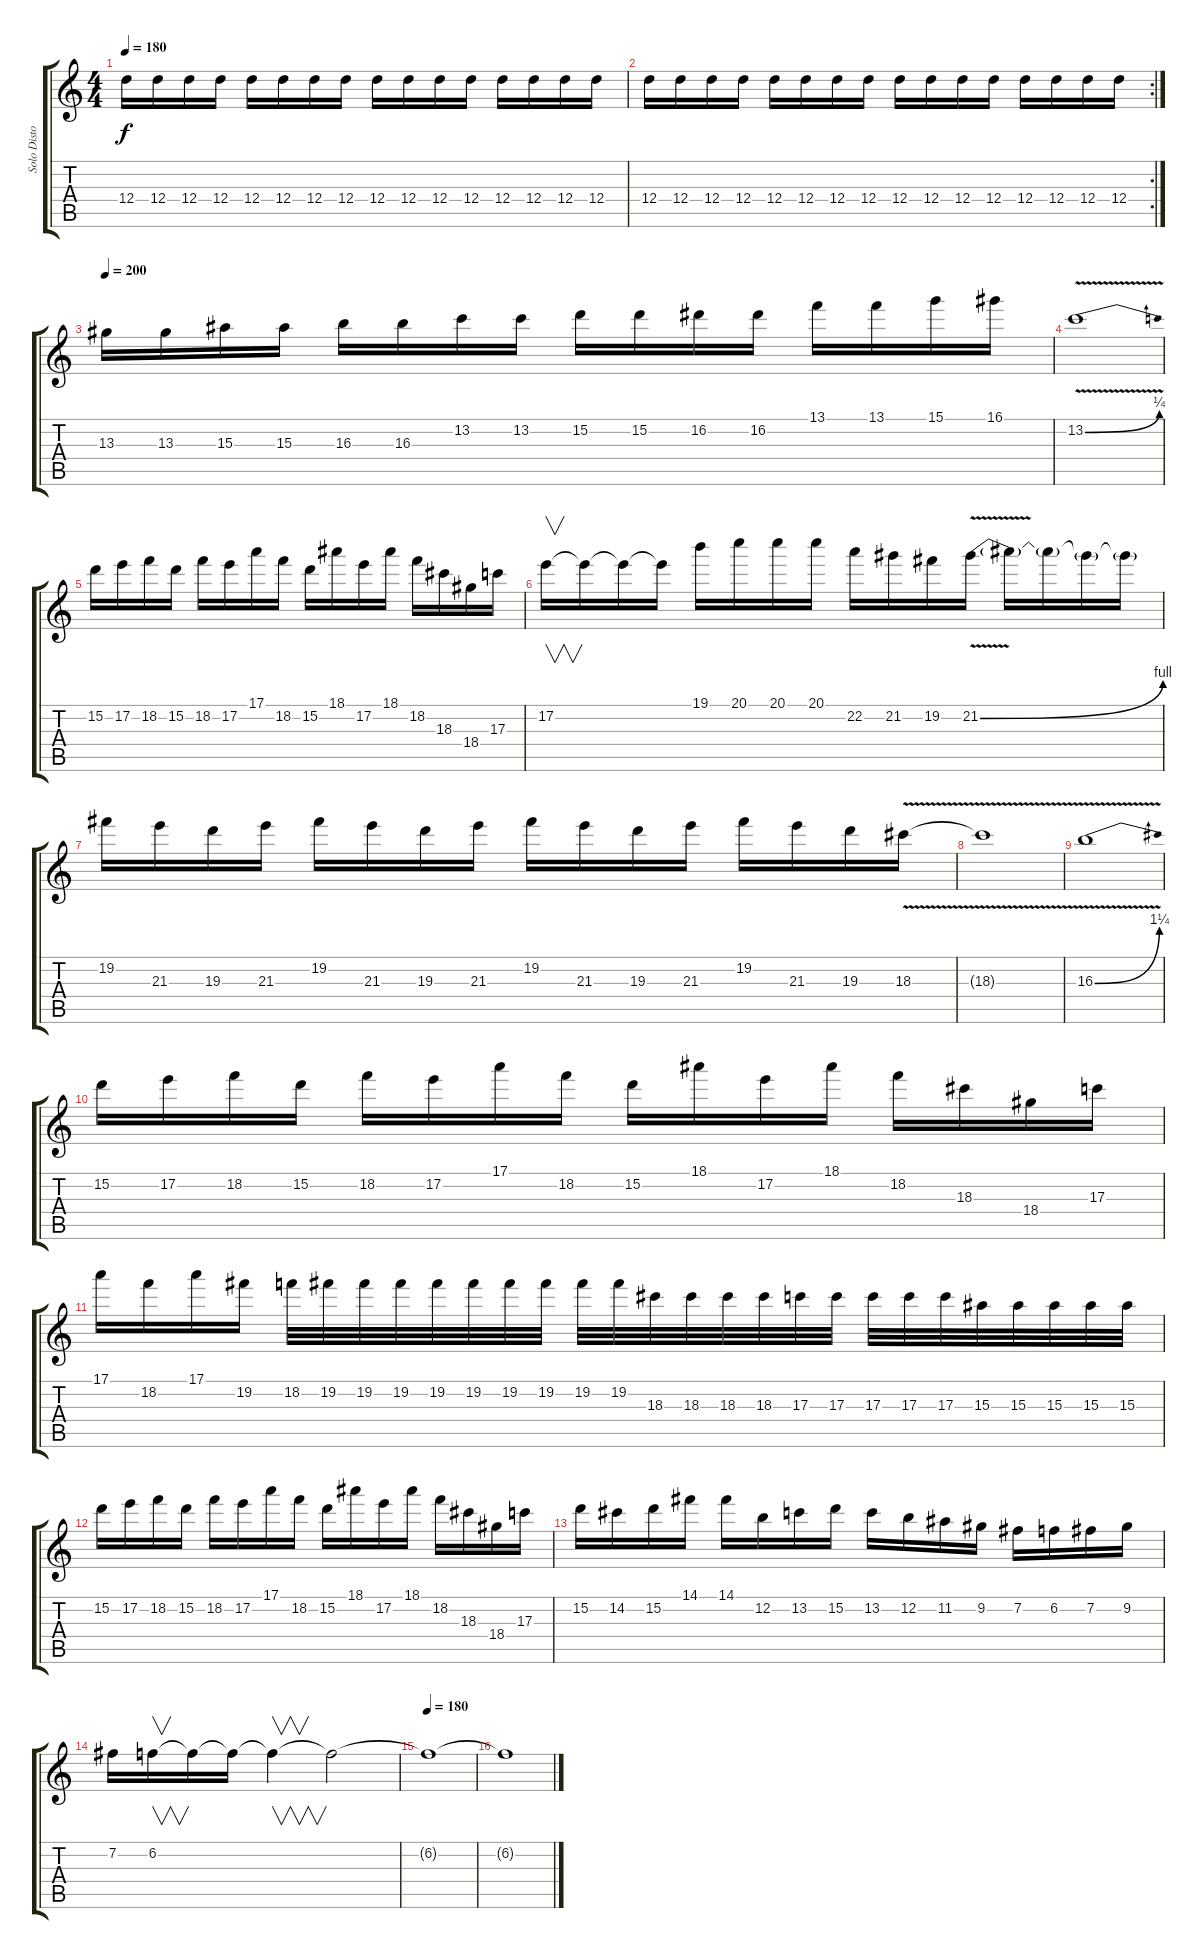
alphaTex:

\track ("Solo Distortion Gtr." "Solo Disto") {instrument distortionguitar}
\staff {score tabs}
\tuning (E4 B3 G3 D3 A2 E2) {hide}
\ts (4 4)
\tempo 180
\clef g2
\ks c
12.4.16{dy f} 12.4.16 12.4.16 12.4.16 12.4.16 12.4.16 12.4.16 12.4.16 12.4.16 12.4.16 12.4.16 12.4.16 12.4.16 12.4.16 12.4.16 12.4.16 |
\rc 2
12.4.16 12.4.16 12.4.16 12.4.16 12.4.16 12.4.16 12.4.16 12.4.16 12.4.16 12.4.16 12.4.16 12.4.16 12.4.16 12.4.16 12.4.16 12.4.16 |
\tempo 200
13.3.16{volume 16} 13.3.16 15.3.16 15.3.16 16.3.16 16.3.16 13.2.16 13.2.16 15.2.16 15.2.16 16.2.16 16.2.16 13.1.16 13.1.16 15.1.16 16.1.16 |
13.2{be (bend 0 0 60 1) v}.1 |
15.2.16 17.2.16 18.2.16 15.2.16 18.2.16 17.2.16 17.1.16 18.2.16 15.2.16 18.1.16 17.2.16 18.1.16 18.2.16 18.3.16 18.4.16 17.3.16 |
17.2.16{v} 17.2{t}.16 17.2{t}.16 17.2{t}.16 19.1.16 20.1.16 20.1.16 20.1.16 22.2.16 21.2.16 19.2.16 21.2{be (bend 0 0 60 4) v}.16 21.2{t}.16 21.2{t}.16 21.2{t}.16 21.2{t}.16 |
19.2.16 21.3.16 19.3.16 21.3.16 19.2.16 21.3.16 19.3.16 21.3.16 19.2.16 21.3.16 19.3.16 21.3.16 19.2.16 21.3.16 19.3.16 18.3{v}.16 |
18.3{t}.1 |
16.3{be (bend 0 0 60 5) v}.1 |
15.2.16 17.2.16 18.2.16 15.2.16 18.2.16 17.2.16 17.1.16 18.2.16 15.2.16 18.1.16 17.2.16 18.1.16 18.2.16 18.3.16 18.4.16 17.3.16 |
17.1.16 18.2.16 17.1.16 19.2.16 18.2.32 19.2.32 19.2.32 19.2.32 19.2.32 19.2.32 19.2.32 19.2.32 19.2.32 19.2.32 18.3.32 18.3.32 18.3.32 18.3.32 17.3.32 17.3.32 17.3.32 17.3.32 17.3.32 15.3.32 15.3.32 15.3.32 15.3.32 15.3.32 |
15.2.16 17.2.16 18.2.16 15.2.16 18.2.16 17.2.16 17.1.16 18.2.16 15.2.16 18.1.16 17.2.16 18.1.16 18.2.16 18.3.16 18.4.16 17.3.16 |
15.2.16 14.2.16 15.2.16 14.1.16 14.1.16 12.2.16 13.2.16 15.2.16 13.2.16 12.2.16 11.2.16 9.2.16 7.2.16 6.2.16 7.2.16 9.2.16 |
7.2.16 6.2.16{v} 6.2{t}.16 6.2{t}.16 6.2{t}.4{v} 6.2{t}.2 |
\tempo 180
6.2{t}.1{volume 0} |
6.2{t}.1
